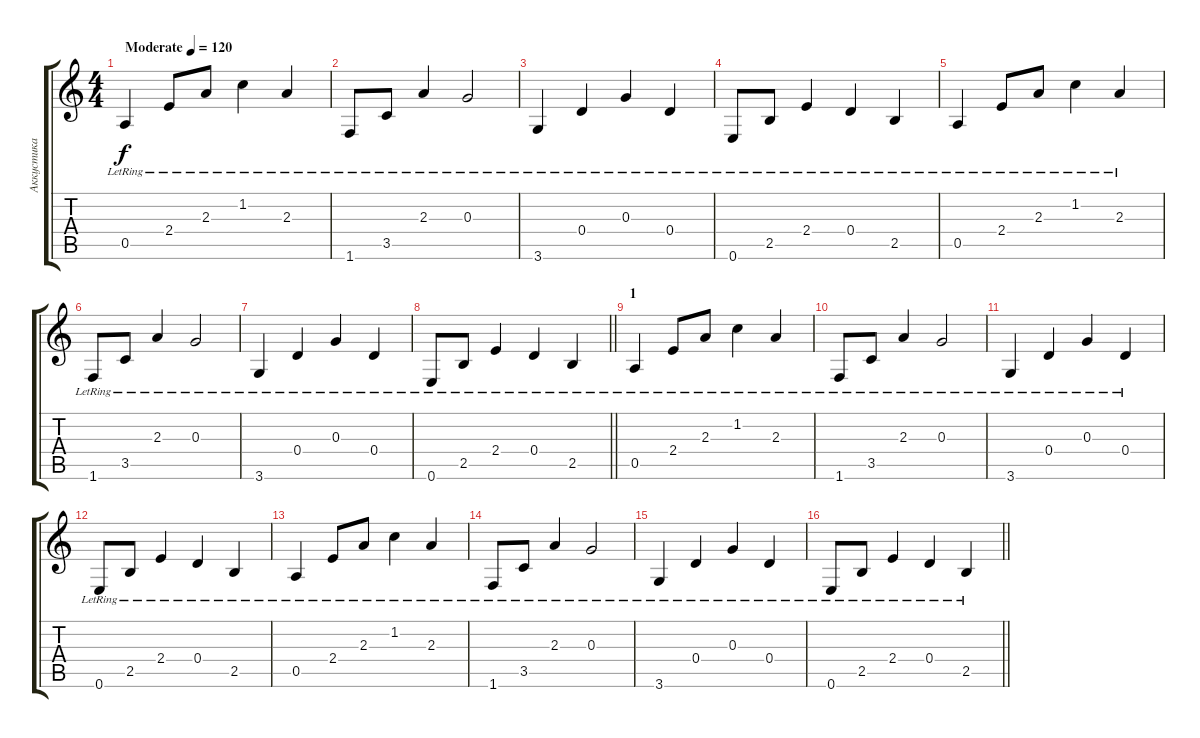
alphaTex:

\track ("Аккустика" "Аккустика") {instrument acousticguitarsteel}
\staff {score tabs}
\tuning (E4 B3 G3 D3 A2 E2) {hide}
\ts (4 4)
\tempo (120 "Moderate")
\clef g2
\ks c
0.5{lr}.4{dy f instrument acousticguitarsteel} 2.4{lr}.8 2.3{lr}.8 1.2{lr}.4 2.3{lr}.4 |
1.6{lr}.8 3.5{lr}.8 2.3{lr}.4 0.3{lr}.2 |
3.6{lr}.4 0.4{lr}.4 0.3{lr}.4 0.4{lr}.4 |
0.6{lr}.8 2.5{lr}.8 2.4{lr}.4 0.4{lr}.4 2.5{lr}.4 |
0.5{lr}.4 2.4{lr}.8 2.3{lr}.8 1.2{lr}.4 2.3{lr}.4 |
1.6{lr}.8 3.5{lr}.8 2.3{lr}.4 0.3{lr}.2 |
3.6{lr}.4 0.4{lr}.4 0.3{lr}.4 0.4{lr}.4 |
\barLineRight lightlight
0.6{lr}.8 2.5{lr}.8 2.4{lr}.4 0.4{lr}.4 2.5{lr}.4 |
\section ("" "1")
0.5{lr}.4 2.4{lr}.8 2.3{lr}.8 1.2{lr}.4 2.3{lr}.4 |
1.6{lr}.8 3.5{lr}.8 2.3{lr}.4 0.3{lr}.2 |
3.6{lr}.4 0.4{lr}.4 0.3{lr}.4 0.4{lr}.4 |
0.6{lr}.8 2.5{lr}.8 2.4{lr}.4 0.4{lr}.4 2.5{lr}.4 |
0.5{lr}.4 2.4{lr}.8 2.3{lr}.8 1.2{lr}.4 2.3{lr}.4 |
1.6{lr}.8 3.5{lr}.8 2.3{lr}.4 0.3{lr}.2 |
3.6{lr}.4 0.4{lr}.4 0.3{lr}.4 0.4{lr}.4 |
\barLineRight lightlight
0.6{lr}.8 2.5{lr}.8 2.4{lr}.4 0.4{lr}.4 2.5{lr}.4
